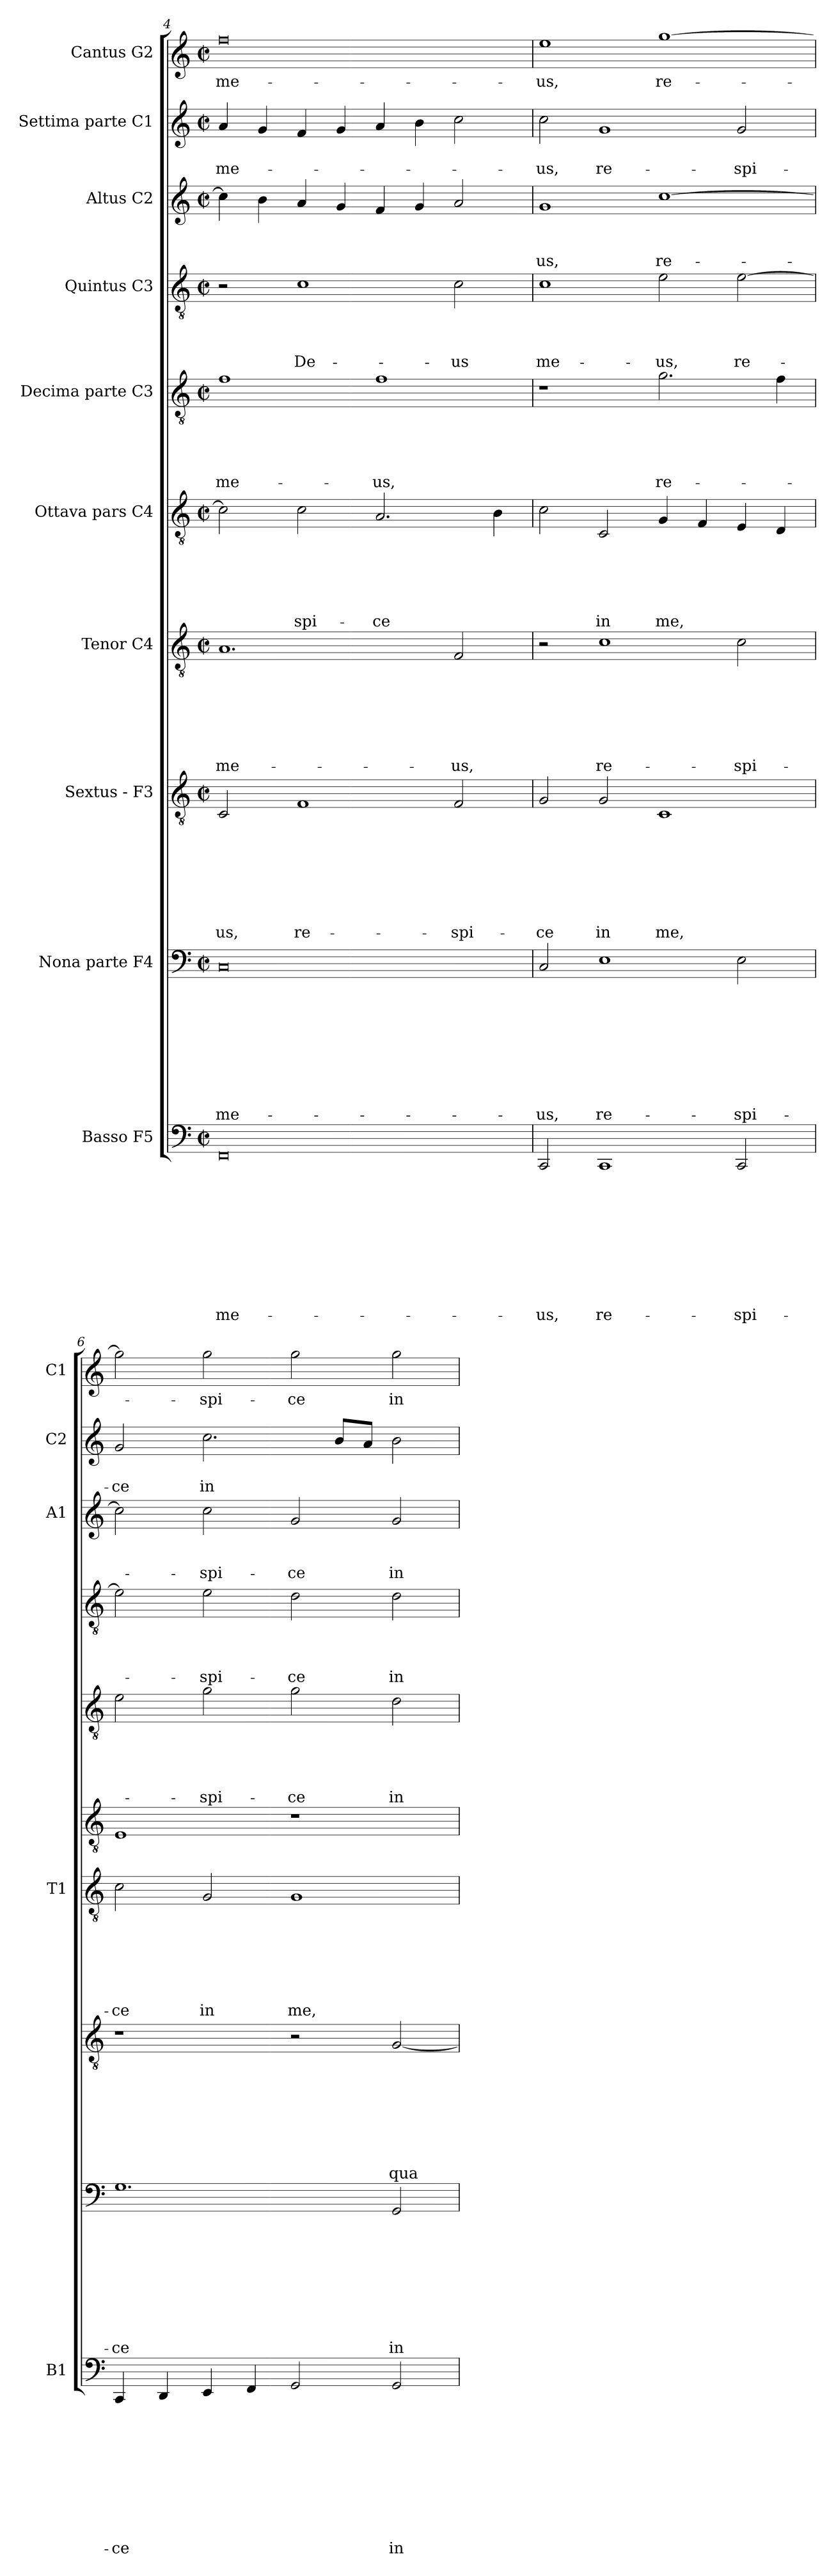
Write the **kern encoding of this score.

**kern	**text	**text	**text	**text	**text	**text	**text	**text	**text	**text	**kern	**text	**text	**text	**text	**text	**text	**text	**text	**text	**kern	**text	**text	**text	**text	**text	**text	**text	**text	**kern	**text	**text	**text	**text	**text	**text	**text	**kern	**text	**text	**text	**text	**text	**text	**kern	**text	**text	**text	**text	**text	**kern	**text	**text	**text	**text	**kern	**text	**text	**text	**kern	**text	**text	**kern	**text
*part10	*part10	*part10	*part10	*part10	*part10	*part10	*part10	*part10	*part10	*part10	*part9	*part9	*part9	*part9	*part9	*part9	*part9	*part9	*part9	*part9	*part8	*part8	*part8	*part8	*part8	*part8	*part8	*part8	*part8	*part7	*part7	*part7	*part7	*part7	*part7	*part7	*part7	*part6	*part6	*part6	*part6	*part6	*part6	*part6	*part5	*part5	*part5	*part5	*part5	*part5	*part4	*part4	*part4	*part4	*part4	*part3	*part3	*part3	*part3	*part2	*part2	*part2	*part1	*part1
*staff10	*staff10	*staff10	*staff10	*staff10	*staff10	*staff10	*staff10	*staff10	*staff10	*staff10	*staff9	*staff9	*staff9	*staff9	*staff9	*staff9	*staff9	*staff9	*staff9	*staff9	*staff8	*staff8	*staff8	*staff8	*staff8	*staff8	*staff8	*staff8	*staff8	*staff7	*staff7	*staff7	*staff7	*staff7	*staff7	*staff7	*staff7	*staff6	*staff6	*staff6	*staff6	*staff6	*staff6	*staff6	*staff5	*staff5	*staff5	*staff5	*staff5	*staff5	*staff4	*staff4	*staff4	*staff4	*staff4	*staff3	*staff3	*staff3	*staff3	*staff2	*staff2	*staff2	*staff1	*staff1
*I"Basso F5	*	*	*	*	*	*	*	*	*	*	*I"Nona parte F4	*	*	*	*	*	*	*	*	*	*I"Sextus - F3	*	*	*	*	*	*	*	*	*I"Tenor C4	*	*	*	*	*	*	*	*I"Ottava pars C4	*	*	*	*	*	*	*I"Decima parte C3	*	*	*	*	*	*I"Quintus C3	*	*	*	*	*I"Altus C2	*	*	*	*I"Settima parte C1	*	*	*I"Cantus G2	*
*I'B1	*	*	*	*	*	*	*	*	*	*	*	*	*	*	*	*	*	*	*	*	*	*	*	*	*	*	*	*	*	*I'T1	*	*	*	*	*	*	*	*	*	*	*	*	*	*	*	*	*	*	*	*	*	*	*	*	*	*I'A1	*	*	*	*I'C2	*	*	*I'C1	*
*clefF4	*	*	*	*	*	*	*	*	*	*	*clefF4	*	*	*	*	*	*	*	*	*	*clefGv2	*	*	*	*	*	*	*	*	*clefGv2	*	*	*	*	*	*	*	*clefGv2	*	*	*	*	*	*	*clefGv2	*	*	*	*	*	*clefGv2	*	*	*	*	*clefG2	*	*	*	*clefG2	*	*	*clefG2	*
*k[]	*	*	*	*	*	*	*	*	*	*	*k[]	*	*	*	*	*	*	*	*	*	*k[]	*	*	*	*	*	*	*	*	*k[]	*	*	*	*	*	*	*	*k[]	*	*	*	*	*	*	*k[]	*	*	*	*	*	*k[]	*	*	*	*	*k[]	*	*	*	*k[]	*	*	*k[]	*
*C:	*	*	*	*	*	*	*	*	*	*	*C:	*	*	*	*	*	*	*	*	*	*C:	*	*	*	*	*	*	*	*	*C:	*	*	*	*	*	*	*	*C:	*	*	*	*	*	*	*C:	*	*	*	*	*	*C:	*	*	*	*	*C:	*	*	*	*C:	*	*	*C:	*
*M2/2	*	*	*	*	*	*	*	*	*	*	*M2/2	*	*	*	*	*	*	*	*	*	*M2/2	*	*	*	*	*	*	*	*	*M2/2	*	*	*	*	*	*	*	*M2/2	*	*	*	*	*	*	*M2/2	*	*	*	*	*	*M2/2	*	*	*	*	*M2/2	*	*	*	*M2/2	*	*	*M2/2	*
*met(c|)	*	*	*	*	*	*	*	*	*	*	*met(c|)	*	*	*	*	*	*	*	*	*	*met(c|)	*	*	*	*	*	*	*	*	*met(c|)	*	*	*	*	*	*	*	*met(c|)	*	*	*	*	*	*	*met(c|)	*	*	*	*	*	*met(c|)	*	*	*	*	*met(c|)	*	*	*	*met(c|)	*	*	*met(c|)	*
=4	=4	=4	=4	=4	=4	=4	=4	=4	=4	=4	=4	=4	=4	=4	=4	=4	=4	=4	=4	=4	=4	=4	=4	=4	=4	=4	=4	=4	=4	=4	=4	=4	=4	=4	=4	=4	=4	=4	=4	=4	=4	=4	=4	=4	=4	=4	=4	=4	=4	=4	=4	=4	=4	=4	=4	=4	=4	=4	=4	=4	=4	=4	=4	=4
!	!	!	!	!	!	!	!	!	!	!LO:LY:b	!	!	!	!	!	!	!	!	!	!LO:LY:b	!	!	!	!	!	!	!	!	!LO:LY:b	!	!	!	!	!	!	!	!LO:LY:b	!	!	!	!	!	!	!	!	!	!	!	!	!LO:LY:b	!	!	!	!	!	!	!	!	!	!	!	!LO:LY:b	!	!LO:LY:b
0FF	.	.	.	.	.	.	.	.	.	me-	0C	.	.	.	.	.	.	.	.	me-	2C/	.	.	.	.	.	.	.	-us,	1.A	.	.	.	.	.	.	me-	2c\]	.	.	.	.	.	.	1f	.	.	.	.	me-	2r	.	.	.	.	4cc\]	.	.	.	4a/	.	me-	0ff	me-
.	.	.	.	.	.	.	.	.	.	.	.	.	.	.	.	.	.	.	.	.	.	.	.	.	.	.	.	.	.	.	.	.	.	.	.	.	.	.	.	.	.	.	.	.	.	.	.	.	.	.	.	.	.	.	.	4b\	.	.	.	4g/	.	.	.	.
!	!	!	!	!	!	!	!	!	!	!	!	!	!	!	!	!	!	!	!	!	!	!	!	!	!	!	!	!	!LO:LY:b	!	!	!	!	!	!	!	!	!	!	!	!	!	!	!LO:LY:b	!	!	!	!	!	!	!	!	!	!	!LO:LY:b	!	!	!	!	!	!	!	!	!
.	.	.	.	.	.	.	.	.	.	.	.	.	.	.	.	.	.	.	.	.	1F	.	.	.	.	.	.	.	re-	.	.	.	.	.	.	.	.	2c\	.	.	.	.	.	-spi-	.	.	.	.	.	.	1c	.	.	.	De-	4a/	.	.	.	4f/	.	.	.	.
.	.	.	.	.	.	.	.	.	.	.	.	.	.	.	.	.	.	.	.	.	.	.	.	.	.	.	.	.	.	.	.	.	.	.	.	.	.	.	.	.	.	.	.	.	.	.	.	.	.	.	.	.	.	.	.	4g/	.	.	.	4g/	.	.	.	.
!	!	!	!	!	!	!	!	!	!	!	!	!	!	!	!	!	!	!	!	!	!	!	!	!	!	!	!	!	!	!	!	!	!	!	!	!	!	!	!	!	!	!	!	!LO:LY:b	!	!	!	!	!	!LO:LY:b	!	!	!	!	!	!	!	!	!	!	!	!	!	!
.	.	.	.	.	.	.	.	.	.	.	.	.	.	.	.	.	.	.	.	.	.	.	.	.	.	.	.	.	.	.	.	.	.	.	.	.	.	2.A/	.	.	.	.	.	-ce	1f	.	.	.	.	-us,	.	.	.	.	.	4f/	.	.	.	4a/	.	.	.	.
.	.	.	.	.	.	.	.	.	.	.	.	.	.	.	.	.	.	.	.	.	.	.	.	.	.	.	.	.	.	.	.	.	.	.	.	.	.	.	.	.	.	.	.	.	.	.	.	.	.	.	.	.	.	.	.	4g/	.	.	.	4b\	.	.	.	.
!	!	!	!	!	!	!	!	!	!	!	!	!	!	!	!	!	!	!	!	!	!	!	!	!	!	!	!	!	!LO:LY:b	!	!	!	!	!	!	!	!LO:LY:b	!	!	!	!	!	!	!	!	!	!	!	!	!	!	!	!	!	!LO:LY:b	!	!	!	!	!	!	!	!	!
.	.	.	.	.	.	.	.	.	.	.	.	.	.	.	.	.	.	.	.	.	2F/	.	.	.	.	.	.	.	-spi-	2F/	.	.	.	.	.	.	-us,	.	.	.	.	.	.	.	.	.	.	.	.	.	2c\	.	.	.	-us	2a/	.	.	.	2cc\	.	.	.	.
.	.	.	.	.	.	.	.	.	.	.	.	.	.	.	.	.	.	.	.	.	.	.	.	.	.	.	.	.	.	.	.	.	.	.	.	.	.	4B\	.	.	.	.	.	.	.	.	.	.	.	.	.	.	.	.	.	.	.	.	.	.	.	.	.	.
=5	=5	=5	=5	=5	=5	=5	=5	=5	=5	=5	=5	=5	=5	=5	=5	=5	=5	=5	=5	=5	=5	=5	=5	=5	=5	=5	=5	=5	=5	=5	=5	=5	=5	=5	=5	=5	=5	=5	=5	=5	=5	=5	=5	=5	=5	=5	=5	=5	=5	=5	=5	=5	=5	=5	=5	=5	=5	=5	=5	=5	=5	=5	=5	=5
!	!	!	!	!	!	!	!	!	!	!LO:LY:b	!	!	!	!	!	!	!	!	!	!LO:LY:b	!	!	!	!	!	!	!	!	!LO:LY:b	!	!	!	!	!	!	!	!	!	!	!	!	!	!	!	!	!	!	!	!	!	!	!	!	!	!LO:LY:b	!	!	!	!LO:LY:b	!	!	!LO:LY:b	!	!LO:LY:b
2CC/	.	.	.	.	.	.	.	.	.	-us,	2C/	.	.	.	.	.	.	.	.	-us,	2G/	.	.	.	.	.	.	.	-ce	2r	.	.	.	.	.	.	.	2c\	.	.	.	.	.	.	1r	.	.	.	.	.	1c	.	.	.	me-	1g	.	.	-us,	2cc\	.	-us,	1ee	-us,
!	!	!	!	!	!	!	!	!	!	!LO:LY:b	!	!	!	!	!	!	!	!	!	!LO:LY:b	!	!	!	!	!	!	!	!	!LO:LY:b	!	!	!	!	!	!	!	!LO:LY:b	!	!	!	!	!	!	!LO:LY:b	!	!	!	!	!	!	!	!	!	!	!	!	!	!	!	!	!	!LO:LY:b	!	!
1CC	.	.	.	.	.	.	.	.	.	re-	1E	.	.	.	.	.	.	.	.	re-	2G/	.	.	.	.	.	.	.	in	1c	.	.	.	.	.	.	re-	2C/	.	.	.	.	.	in	.	.	.	.	.	.	.	.	.	.	.	.	.	.	.	1g	.	re-	.	.
!	!	!	!	!	!	!	!	!	!	!	!	!	!	!	!	!	!	!	!	!	!	!	!	!	!	!	!	!	!LO:LY:b	!	!	!	!	!	!	!	!	!	!	!	!	!	!	!LO:LY:b	!	!	!	!	!	!LO:LY:b	!	!	!	!	!LO:LY:b	!	!	!	!LO:LY:b	!	!	!	!	!LO:LY:b
.	.	.	.	.	.	.	.	.	.	.	.	.	.	.	.	.	.	.	.	.	1C	.	.	.	.	.	.	.	me,	.	.	.	.	.	.	.	.	4G/	.	.	.	.	.	me,	2.g\	.	.	.	.	re-	2e\	.	.	.	-us,	[1cc	.	.	re-	.	.	.	[1gg	re-
.	.	.	.	.	.	.	.	.	.	.	.	.	.	.	.	.	.	.	.	.	.	.	.	.	.	.	.	.	.	.	.	.	.	.	.	.	.	4F/	.	.	.	.	.	.	.	.	.	.	.	.	.	.	.	.	.	.	.	.	.	.	.	.	.	.
!	!	!	!	!	!	!	!	!	!	!LO:LY:b	!	!	!	!	!	!	!	!	!	!LO:LY:b	!	!	!	!	!	!	!	!	!	!	!	!	!	!	!	!	!LO:LY:b	!	!	!	!	!	!	!	!	!	!	!	!	!	!	!	!	!	!LO:LY:b	!	!	!	!	!	!	!LO:LY:b	!	!
2CC/	.	.	.	.	.	.	.	.	.	-spi-	2E\	.	.	.	.	.	.	.	.	-spi-	.	.	.	.	.	.	.	.	.	2c\	.	.	.	.	.	.	-spi-	4E/	.	.	.	.	.	.	.	.	.	.	.	.	[2e\	.	.	.	re-	.	.	.	.	2g/	.	-spi-	.	.
.	.	.	.	.	.	.	.	.	.	.	.	.	.	.	.	.	.	.	.	.	.	.	.	.	.	.	.	.	.	.	.	.	.	.	.	.	.	4D/	.	.	.	.	.	.	4f\	.	.	.	.	.	.	.	.	.	.	.	.	.	.	.	.	.	.	.
=6	=6	=6	=6	=6	=6	=6	=6	=6	=6	=6	=6	=6	=6	=6	=6	=6	=6	=6	=6	=6	=6	=6	=6	=6	=6	=6	=6	=6	=6	=6	=6	=6	=6	=6	=6	=6	=6	=6	=6	=6	=6	=6	=6	=6	=6	=6	=6	=6	=6	=6	=6	=6	=6	=6	=6	=6	=6	=6	=6	=6	=6	=6	=6	=6
!	!	!	!	!	!	!	!	!	!	!LO:LY:b	!	!	!	!	!	!	!	!	!	!LO:LY:b	!	!	!	!	!	!	!	!	!	!	!	!	!	!	!	!	!LO:LY:b	!	!	!	!	!	!	!	!	!	!	!	!	!	!	!	!	!	!	!	!	!	!	!	!	!LO:LY:b	!	!
4CC/	.	.	.	.	.	.	.	.	.	-ce	1.G	.	.	.	.	.	.	.	.	-ce	1r	.	.	.	.	.	.	.	.	2c\	.	.	.	.	.	.	-ce	1E	.	.	.	.	.	.	2e\	.	.	.	.	.	2e\]	.	.	.	.	2cc\]	.	.	.	2g/	.	-ce	2gg\]	.
4DD/	.	.	.	.	.	.	.	.	.	.	.	.	.	.	.	.	.	.	.	.	.	.	.	.	.	.	.	.	.	.	.	.	.	.	.	.	.	.	.	.	.	.	.	.	.	.	.	.	.	.	.	.	.	.	.	.	.	.	.	.	.	.	.	.
!	!	!	!	!	!	!	!	!	!	!	!	!	!	!	!	!	!	!	!	!	!	!	!	!	!	!	!	!	!	!	!	!	!	!	!	!	!LO:LY:b	!	!	!	!	!	!	!	!	!	!	!	!	!LO:LY:b	!	!	!	!	!LO:LY:b	!	!	!	!LO:LY:b	!	!	!LO:LY:b	!	!LO:LY:b
4EE/	.	.	.	.	.	.	.	.	.	.	.	.	.	.	.	.	.	.	.	.	.	.	.	.	.	.	.	.	.	2G/	.	.	.	.	.	.	in	.	.	.	.	.	.	.	2g\	.	.	.	.	-spi-	2e\	.	.	.	-spi-	2cc\	.	.	-spi-	2.cc\	.	in	2gg\	-spi-
4FF/	.	.	.	.	.	.	.	.	.	.	.	.	.	.	.	.	.	.	.	.	.	.	.	.	.	.	.	.	.	.	.	.	.	.	.	.	.	.	.	.	.	.	.	.	.	.	.	.	.	.	.	.	.	.	.	.	.	.	.	.	.	.	.	.
!	!	!	!	!	!	!	!	!	!	!	!	!	!	!	!	!	!	!	!	!	!	!	!	!	!	!	!	!	!	!	!	!	!	!	!	!	!LO:LY:b	!	!	!	!	!	!	!	!	!	!	!	!	!LO:LY:b	!	!	!	!	!LO:LY:b	!	!	!	!LO:LY:b	!	!	!	!	!LO:LY:b
2GG/	.	.	.	.	.	.	.	.	.	.	.	.	.	.	.	.	.	.	.	.	2r	.	.	.	.	.	.	.	.	1G	.	.	.	.	.	.	me,	1r	.	.	.	.	.	.	2g\	.	.	.	.	-ce	2d\	.	.	.	-ce	2g/	.	.	-ce	.	.	.	2gg\	-ce
.	.	.	.	.	.	.	.	.	.	.	.	.	.	.	.	.	.	.	.	.	.	.	.	.	.	.	.	.	.	.	.	.	.	.	.	.	.	.	.	.	.	.	.	.	.	.	.	.	.	.	.	.	.	.	.	.	.	.	.	8b/L	.	.	.	.
.	.	.	.	.	.	.	.	.	.	.	.	.	.	.	.	.	.	.	.	.	.	.	.	.	.	.	.	.	.	.	.	.	.	.	.	.	.	.	.	.	.	.	.	.	.	.	.	.	.	.	.	.	.	.	.	.	.	.	.	8a/J	.	.	.	.
!	!	!	!	!	!	!	!	!	!	!LO:LY:b	!	!	!	!	!	!	!	!	!	!LO:LY:b	!	!	!	!	!	!	!	!	!LO:LY:b	!	!	!	!	!	!	!	!	!	!	!	!	!	!	!	!	!	!	!	!	!LO:LY:b	!	!	!	!	!LO:LY:b	!	!	!	!LO:LY:b	!	!	!	!	!LO:LY:b
2GG/	.	.	.	.	.	.	.	.	.	in	2GG/	.	.	.	.	.	.	.	.	in	[2G/	.	.	.	.	.	.	.	qua-	.	.	.	.	.	.	.	.	.	.	.	.	.	.	.	2d\	.	.	.	.	in	2d\	.	.	.	in	2g/	.	.	in	2b\	.	.	2gg\	in
=	=	=	=	=	=	=	=	=	=	=	=	=	=	=	=	=	=	=	=	=	=	=	=	=	=	=	=	=	=	=	=	=	=	=	=	=	=	=	=	=	=	=	=	=	=	=	=	=	=	=	=	=	=	=	=	=	=	=	=	=	=	=	=	=
*-	*-	*-	*-	*-	*-	*-	*-	*-	*-	*-	*-	*-	*-	*-	*-	*-	*-	*-	*-	*-	*-	*-	*-	*-	*-	*-	*-	*-	*-	*-	*-	*-	*-	*-	*-	*-	*-	*-	*-	*-	*-	*-	*-	*-	*-	*-	*-	*-	*-	*-	*-	*-	*-	*-	*-	*-	*-	*-	*-	*-	*-	*-	*-	*-
